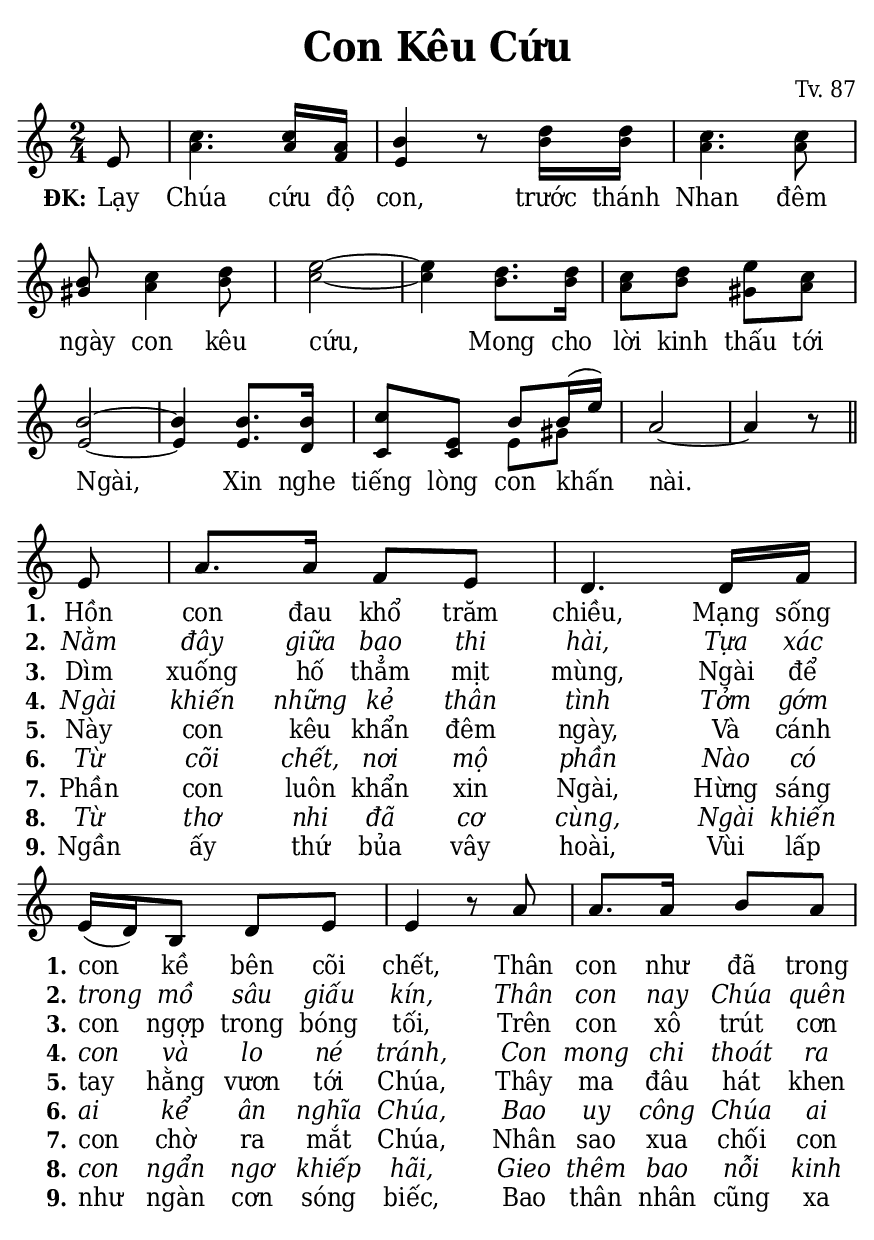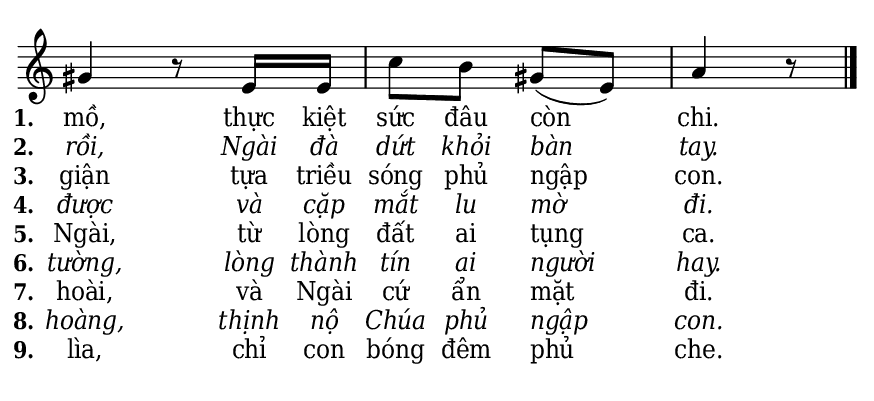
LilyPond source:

% Cài đặt chung\
\version "2.22.1"
\include "english.ly"

\header {
  title = \markup { \fontsize #1 "Con Kêu Cứu" }
  composer = "Tv. 87"
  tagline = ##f
}

% mã nguồn cho những chức năng chưa hỗ trợ trong phiên bản lilypond hiện tại
% cung cấp bởi cộng đồng lilypond khi gửi email đến lilypond-user@gnu.org
% Đổi kích thước nốt cho bè phụ
notBePhu =
#(define-music-function (font-size music) (number? ly:music?)
   (for-some-music
     (lambda (m)
       (if (music-is-of-type? m 'rhythmic-event)
           (begin
             (set! (ly:music-property m 'tweaks)
                   (cons `(font-size . ,font-size)
                         (ly:music-property m 'tweaks)))
             #t)
           #f))
     music)
   music)

% in số phiên khúc trên mỗi dòng
#(define (add-grob-definition grob-name grob-entry)
     (set! all-grob-descriptions
           (cons ((@@ (lily) completize-grob-entry)
                  (cons grob-name grob-entry))
                 all-grob-descriptions)))

#(add-grob-definition
    'StanzaNumberSpanner
    `((direction . ,LEFT)
      (font-series . bold)
      (padding . 1.0)
      (side-axis . ,X)
      (stencil . ,ly:text-interface::print)
      (X-offset . ,ly:side-position-interface::x-aligned-side)
      (Y-extent . ,grob::always-Y-extent-from-stencil)
      (meta . ((class . Spanner)
               (interfaces . (font-interface
                              side-position-interface
                              stanza-number-interface
                              text-interface))))))

\layout {
    \context {
      \Global
      \grobdescriptions #all-grob-descriptions
    }
    \context {
      \Score
      \remove Stanza_number_align_engraver
      \consists
        #(lambda (context)
           (let ((texts '())
                 (syllables '()))
             (make-engraver
              (acknowledgers
               ((stanza-number-interface engraver grob source-engraver)
                  (set! texts (cons grob texts)))
               ((lyric-syllable-interface engraver grob source-engraver)
                  (set! syllables (cons grob syllables))))
              ((stop-translation-timestep engraver)
                 (for-each
                  (lambda (text)
                    (for-each
                     (lambda (syllable)
                       (ly:pointer-group-interface::add-grob
                        text
                        'side-support-elements
                        syllable))
                     syllables))
                  texts)
                 (set! syllables '())))))
    }
    \context {
      \Lyrics
      \remove Stanza_number_engraver
      \consists
        #(lambda (context)
           (let ((text #f)
                 (last-stanza #f))
             (make-engraver
              ((process-music engraver)
                 (let ((stanza (ly:context-property context 'stanza #f)))
                   (if (and stanza (not (equal? stanza last-stanza)))
                       (let ((column (ly:context-property context
'currentCommandColumn)))
                         (set! last-stanza stanza)
                         (if text
                             (ly:spanner-set-bound! text RIGHT column))
                         (set! text (ly:engraver-make-grob engraver
'StanzaNumberSpanner '()))
                         (ly:grob-set-property! text 'text stanza)
                         (ly:spanner-set-bound! text LEFT column)))))
              ((finalize engraver)
                 (if text
                     (let ((column (ly:context-property context
'currentCommandColumn)))
                       (ly:spanner-set-bound! text RIGHT column)))))))
      \override StanzaNumberSpanner.horizon-padding = 10000
    }
}

stanzaReminderOff =
  \temporary \override StanzaNumberSpanner.after-line-breaking =
     #(lambda (grob)
        ;; Can be replaced with (not (first-broken-spanner? grob)) in 2.23.
        (if (let ((siblings (ly:spanner-broken-into (ly:grob-original grob))))
              (and (pair? siblings)
                   (not (eq? grob (car siblings)))))
            (ly:grob-suicide! grob)))

stanzaReminderOn = \undo \stanzaReminderOff
% kết thúc mã nguồn

% Nhạc phiên khúc
nhacPhienKhucSop = \relative c' {
  \autoPageBreaksOff
  \partial 8 e8 |
  c'4. c16 a |
  b4 r8 d16 d |
  c4. c8 |
  b c4 d8 |
  e2 ~ |
  e4 d8. d16 |
  c8 d e c |
  b2 ~ |
  b4 b8. b16 |
  c8 e, b' b16 (e) |
  a,2 ~ |
  a4 r8 \bar "||" \break
  
  e |
  a8. a16 f8 e |
  d4. d16 f |
  e (d) b8 d e |
  e4 r8 a |
  a8. a16 b8 a |
  
  \pageBreak
  
  gs4 r8 e16 e |
  c'8 b gs (e) |
  a4 r8 \bar "|."
}

nhacPhienKhucAlto = \relative c' {
  e8 |
  a4. a16 f |
  e4 r8 b'16 b |
  a4. a8 |
  gs a4 b8 |
  c2 ~ |
  c4 b8. b16 |
  a8 b gs a |
  e2 ~ |
  e4 e8. d16 |
  c8 c e [gs] |
  a2 ~ |
  a4 r8
}

% Lời phiên khúc
loiPhienKhucSop = \lyrics {
  \stanzaReminderOff
  \set stanza = "ĐK:"
  Lạy Chúa cứu độ con,
  trước thánh Nhan đêm ngày con kêu cứu,
  Mong cho lời kinh thấu tới Ngài,
  Xin nghe tiếng lòng con khấn nài.
  \stanzaReminderOn
  <<
    {
      \set stanza = "1."
      Hồn con đau khổ trăm chiều,
      Mạng sống con kề bên cõi chết,
      Thân con như đã trong mồ,
      thực kiệt sức đâu còn chi.
    }
    \new Lyrics {
	    \set associatedVoice = "beSop"
	    \set stanza = "2."
      \override Lyrics.LyricText.font-shape = #'italic
	    Nằm đây giữa bao thi hài,
	    Tựa xác trong mồ sâu giấu kín,
	    Thân con nay Chúa quên rồi,
	    Ngài đà dứt khỏi bàn tay.
    }
    \new Lyrics {
	    \set associatedVoice = "beSop"
	    \set stanza = "3."
	    Dìm xuống hố thẳm mịt mùng,
	    Ngài để con ngợp trong bóng tối,
	    Trên con xô trút cơn giận
	    tựa triều sóng phủ ngập con.
    }
    \new Lyrics {
	    \set associatedVoice = "beSop"
	    \set stanza = "4."
      \override Lyrics.LyricText.font-shape = #'italic
	    Ngài khiến những kẻ thân tình
	    Tởm gớm con và lo né tránh,
	    Con mong chi thoát ra được
	    và cặp mắt lu mờ đi.
    }
    \new Lyrics {
	    \set associatedVoice = "beSop"
	    \set stanza = "5."
	    Này con kêu khẩn đêm ngày,
	    Và cánh tay hằng vươn tới Chúa,
	    Thây ma đâu hát khen Ngài,
	    từ lòng đất ai tụng ca.
    }
    \new Lyrics {
	    \set associatedVoice = "beSop"
	    \set stanza = "6."
      \override Lyrics.LyricText.font-shape = #'italic
	    Từ cõi chết, nơi mộ phần
	    Nào có ai kể ân nghĩa Chúa,
	    Bao uy công Chúa ai tường,
	    lòng thành tín ai người hay.
    }
    \new Lyrics {
	    \set associatedVoice = "beSop"
	    \set stanza = "7."
	    Phần con luôn khẩn xin Ngài,
	    Hừng sáng con chờ ra mắt Chúa,
	    Nhân sao xua chối con hoài,
	    và Ngài cứ ẩn mặt đi.
    }
    \new Lyrics {
	    \set associatedVoice = "beSop"
	    \set stanza = "8."
      \override Lyrics.LyricText.font-shape = #'italic
	    Từ thơ nhi đã cơ cùng,
	    Ngài khiến con ngẩn ngơ khiếp hãi,
	    Gieo thêm bao nỗi kinh hoàng,
	    thịnh nộ Chúa phủ ngập con.
    }
    \new Lyrics {
	    \set associatedVoice = "beSop"
	    \set stanza = "9."
	    Ngần ấy thứ bủa vây hoài,
	    Vùi lấp như ngàn cơn sóng biếc,
	    Bao thân nhân cũng xa lìa,
	    chỉ con bóng đêm phủ che.
    }
  >>
}

% Dàn trang
\paper {
  #(set-paper-size "a5")
  top-margin = 3\mm
  bottom-margin = 3\mm
  left-margin = 3\mm
  right-margin = 3\mm
  indent = #0
  #(define fonts
	 (make-pango-font-tree "Deja Vu Serif Condensed"
	 		       "Deja Vu Serif Condensed"
			       "Deja Vu Serif Condensed"
			       (/ 20 20)))
  print-page-number = ##f
  %page-count = #1
}

TongNhip = {
  \key c \major \time 2/4
  \set Timing.beamExceptions = #'()
  \set Timing.baseMoment = #(ly:make-moment 1/4)
}

\score {
  \new ChoirStaff <<
    \new Staff \with {
        \consists "Merge_rests_engraver"
        printPartCombineTexts = ##f
      }
      <<
      \new Voice \TongNhip \partCombine 
        \nhacPhienKhucSop
        \notBePhu -1 { \nhacPhienKhucAlto }
      \new NullVoice = beSop \nhacPhienKhucSop
      \new Lyrics \lyricsto beSop \loiPhienKhucSop
      >>
  >>
  \layout {
    \override Lyrics.LyricSpace.minimum-distance = #1.5
    \override Score.BarNumber.break-visibility = ##(#f #f #f)
    \override Score.SpacingSpanner.uniform-stretching = ##t
  } 
}
